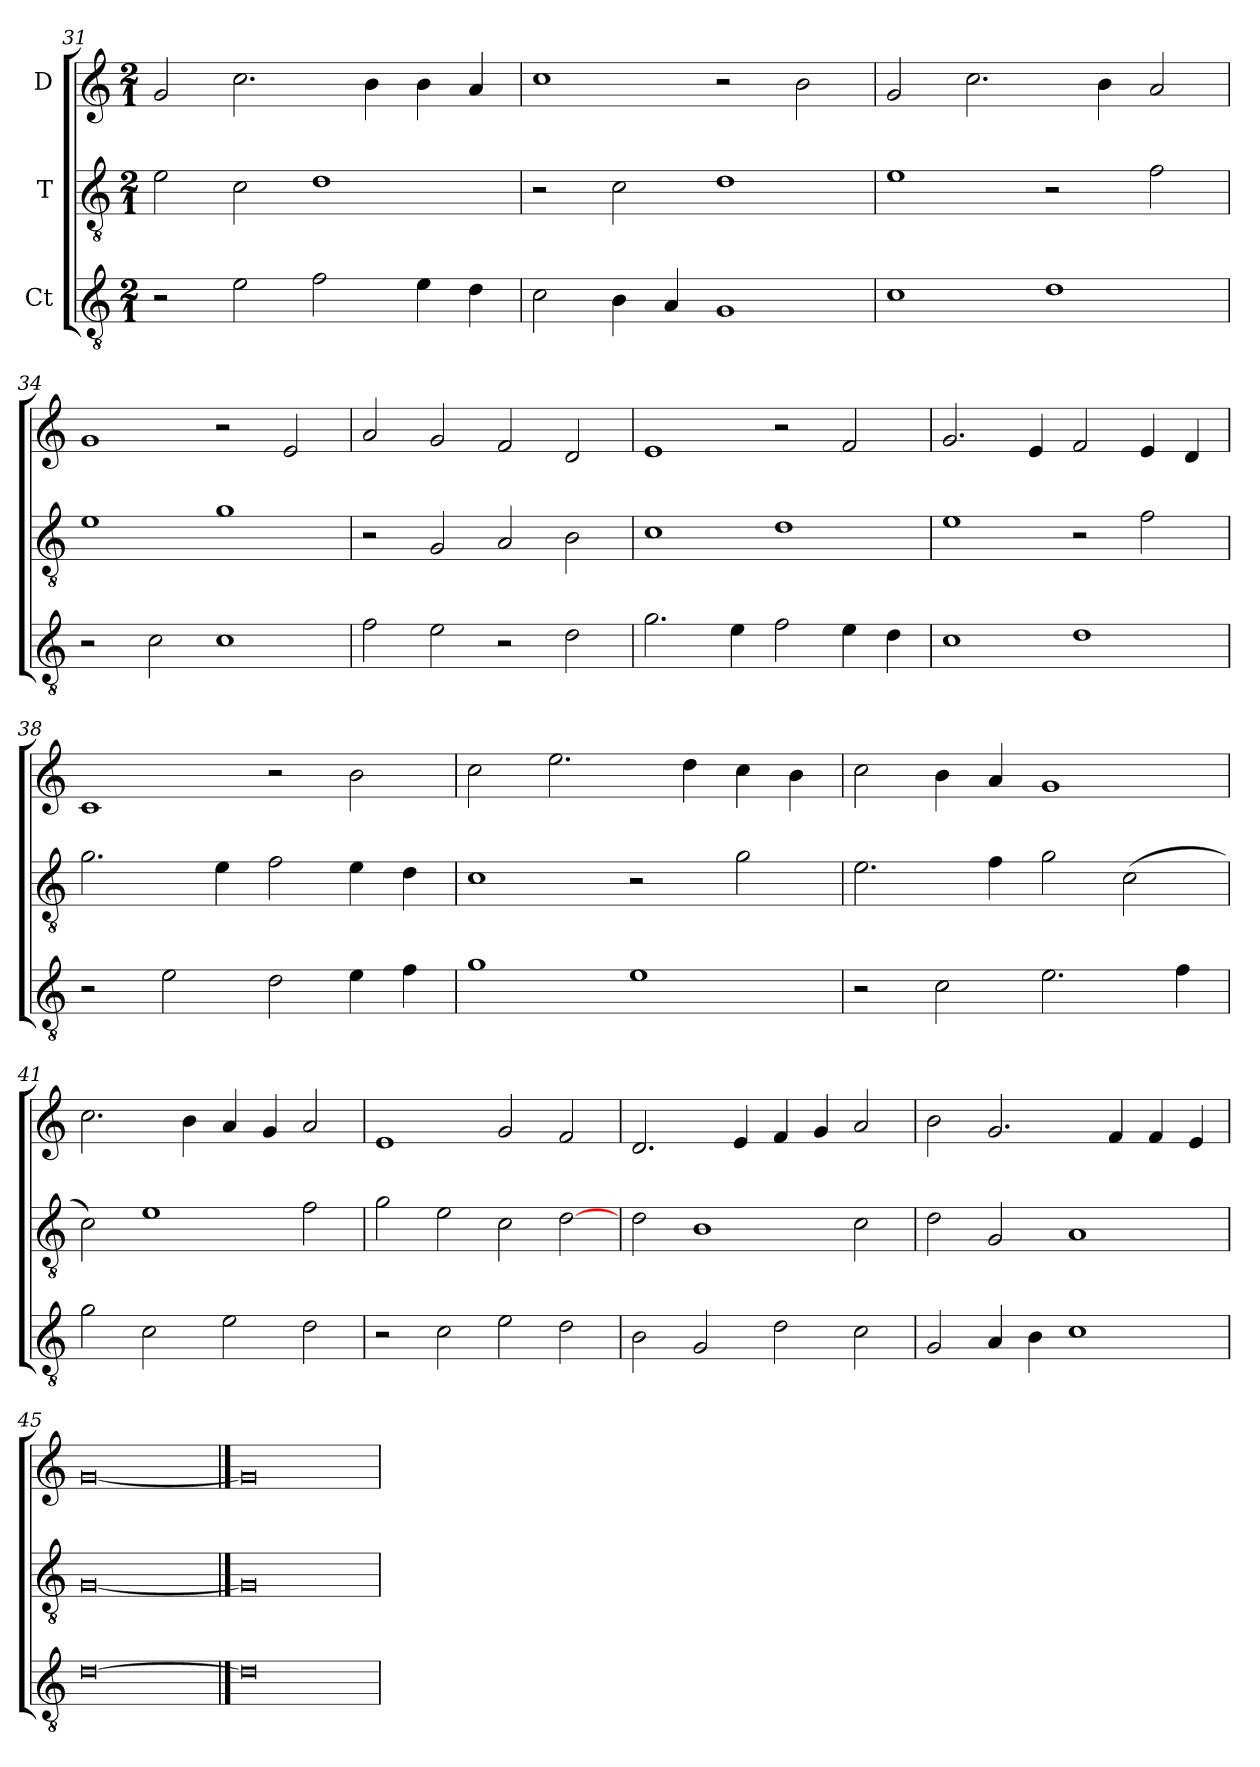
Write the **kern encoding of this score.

**kern	**kern	**kern
*part3	*part2	*part1
*staff3	*staff2	*staff1
*I"Ct	*I"T	*I"D
*clefGv2	*clefGv2	*clefG2
*ITrd7c12	*ITrd7c12	*
*k[]	*k[]	*k[]
*C:	*C:	*C:
*M2/1	*M2/1	*M2/1
=31	=31	=31
2r	2Ei\	2gi/
2Ei\	2Ci\	2.cci\
2Fi\	1Di\	.
.	.	4bi\
4Ei\	.	4bi\
4Di\	.	4ai/
!!LO:LB:g=z
=32	=32	=32
2Ci\	2r	1cci\
4BBi\	2Ci\	.
4AAi/	.	.
1GGi/	1Di\	2r
.	.	2bi\
=33	=33	=33
1Ci\	1Ei\	2gi/
.	.	2.cci\
1Di\	2r	.
.	.	4bi\
.	2Fi\	2ai/
=34	=34	=34
2r	1Ei\	1gi/
2Ci\	.	.
1Ci\	1Gi\	2r
.	.	2ei/
=35	=35	=35
2Fi\	2r	2ai/
2Ei\	2GGi/	2gi/
2r	2AAi/	2fi/
2Di\	2BBi\	2di/
=36	=36	=36
2.Gi\	1Ci\	1ei/
4Ei\	.	.
2Fi\	1Di\	2r
4Ei\	.	2fi/
4Di\	.	.
=37	=37	=37
1Ci\	1Ei\	2.gi/
.	.	4ei/
1Di\	2r	2fi/
.	2Fi\	4ei/
.	.	4di/
=38	=38	=38
2r	2.Gi\	1ci/
2Ei\	.	.
.	4Ei\	.
2Di\	2Fi\	2r
4Ei\	4Ei\	2bi\
4Fi\	4Di\	.
!!LO:LB:g=z
=39	=39	=39
1Gi\	1Ci\	2cci\
.	.	2.eei\
1Ei\	2r	.
.	.	4ddi\
.	2Gi\	4cci\
.	.	4bi\
=40	=40	=40
2r	2.Ei\	2cci\
2Ci\	.	4bi\
.	4Fi\	4ai/
2.Ei\	2Gi\	1gi/
.	(2Ci\	.
4Fi\	.	.
=41	=41	=41
2Gi\	2Ci\)	2.cci\
2Ci\	1Ei\	.
.	.	4bi\
2Ei\	.	4ai/
.	.	4gi/
2Di\	2Fi\	2ai/
=42	=42	=42
2r	2Gi\	1ei/
2Ci\	2Ei\	.
2Ei\	2Ci\	2gi/
2Di\	[2Di\	2fi/
=43	=43	=43
2BBi\	2Di\	2.di/
2GGi/	1BBi/	.
.	.	4ei/
2Di\	.	4fi/
.	.	4gi/
2Ci\	2Ci\	2ai/
=44	=44	=44
2GGi/	2Di\	2bi\
4AAi/	2GGi/	2.gi/
4BBi\	.	.
1Ci\	1AAi/	.
.	.	4fi/
.	.	4fi/
.	.	4ei/
=45	=45	=45
[0Di\	[0GGi/	[0gi/
==46	==46	==46
0Di\]	0GGi/]	0gi/]
=	=	=
*-	*-	*-
